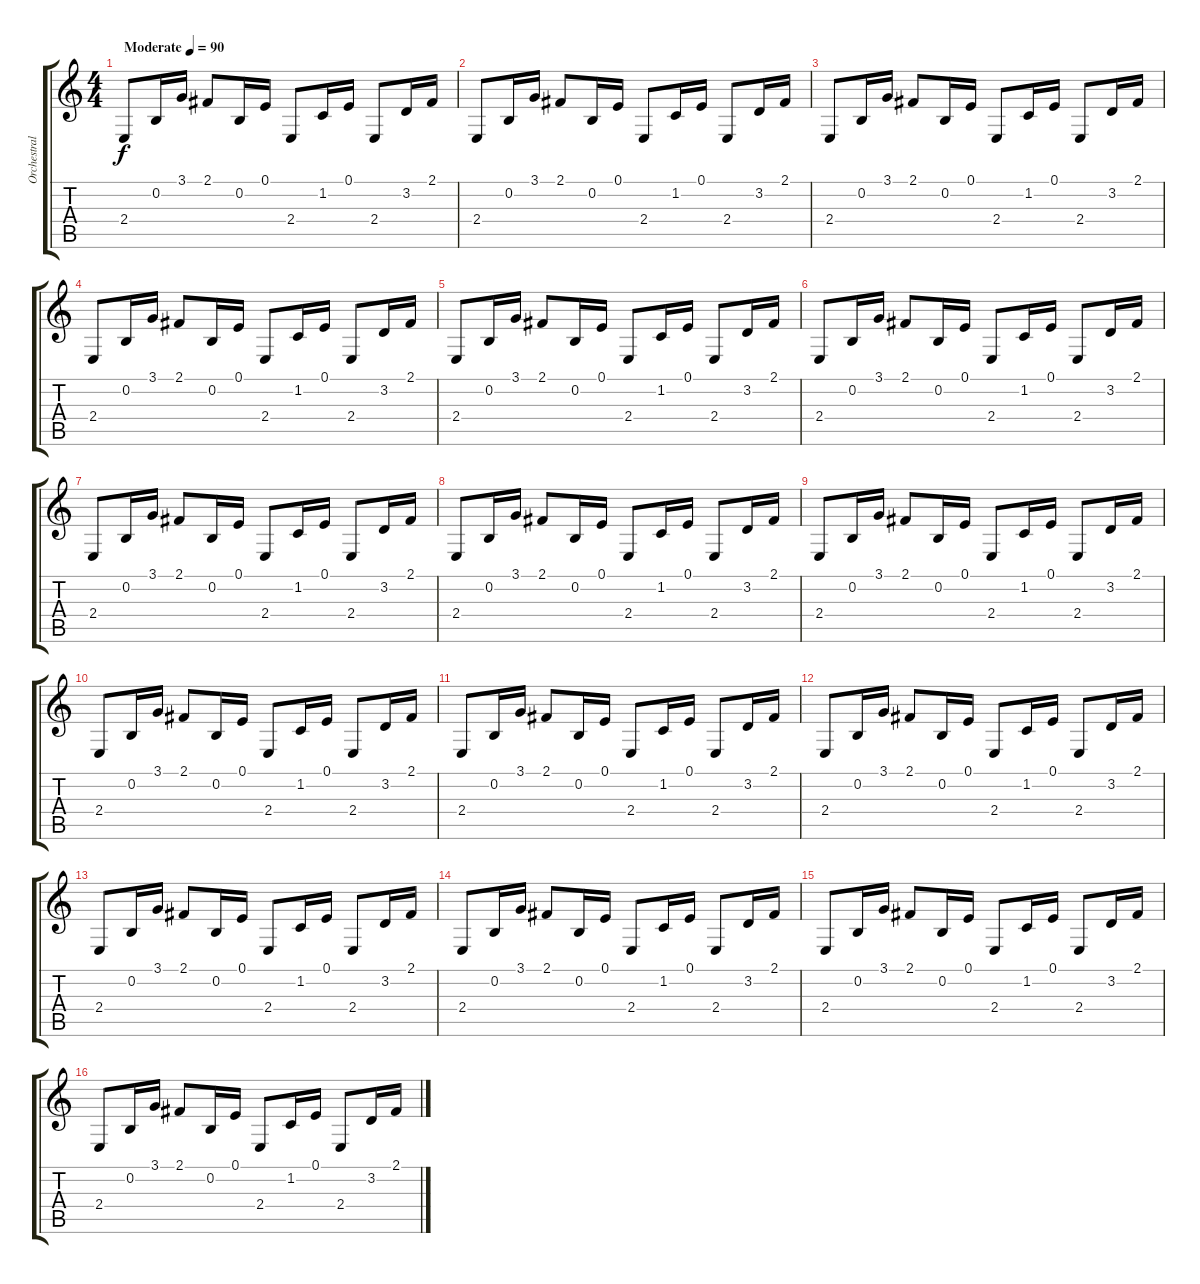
\track ("Orchestral Harp" "Orchestral") {instrument orchestralharp}
\staff {score tabs}
\tuning (E4 B3 G3 D3 A2 E2) {hide}
\ts (4 4)
\tempo (90 "Moderate")
\clef g2
\ks c
2.4.8{dy f instrument orchestralharp} 0.2.16 3.1.16 2.1.8 0.2.16 0.1.16 2.4.8 1.2.16 0.1.16 2.4.8 3.2.16 2.1.16 |
2.4.8 0.2.16 3.1.16 2.1.8 0.2.16 0.1.16 2.4.8 1.2.16 0.1.16 2.4.8 3.2.16 2.1.16 |
2.4.8 0.2.16 3.1.16 2.1.8 0.2.16 0.1.16 2.4.8 1.2.16 0.1.16 2.4.8 3.2.16 2.1.16 |
2.4.8 0.2.16 3.1.16 2.1.8 0.2.16 0.1.16 2.4.8 1.2.16 0.1.16 2.4.8 3.2.16 2.1.16 |
2.4.8 0.2.16 3.1.16 2.1.8 0.2.16 0.1.16 2.4.8 1.2.16 0.1.16 2.4.8 3.2.16 2.1.16 |
2.4.8 0.2.16 3.1.16 2.1.8 0.2.16 0.1.16 2.4.8 1.2.16 0.1.16 2.4.8 3.2.16 2.1.16 |
2.4.8 0.2.16 3.1.16 2.1.8 0.2.16 0.1.16 2.4.8 1.2.16 0.1.16 2.4.8 3.2.16 2.1.16 |
2.4.8 0.2.16 3.1.16 2.1.8 0.2.16 0.1.16 2.4.8 1.2.16 0.1.16 2.4.8 3.2.16 2.1.16 |
2.4.8 0.2.16 3.1.16 2.1.8 0.2.16 0.1.16 2.4.8 1.2.16 0.1.16 2.4.8 3.2.16 2.1.16 |
2.4.8 0.2.16 3.1.16 2.1.8 0.2.16 0.1.16 2.4.8 1.2.16 0.1.16 2.4.8 3.2.16 2.1.16 |
2.4.8 0.2.16 3.1.16 2.1.8 0.2.16 0.1.16 2.4.8 1.2.16 0.1.16 2.4.8 3.2.16 2.1.16 |
2.4.8 0.2.16 3.1.16 2.1.8 0.2.16 0.1.16 2.4.8 1.2.16 0.1.16 2.4.8 3.2.16 2.1.16 |
2.4.8 0.2.16 3.1.16 2.1.8 0.2.16 0.1.16 2.4.8 1.2.16 0.1.16 2.4.8 3.2.16 2.1.16 |
2.4.8 0.2.16 3.1.16 2.1.8 0.2.16 0.1.16 2.4.8 1.2.16 0.1.16 2.4.8 3.2.16 2.1.16 |
2.4.8 0.2.16 3.1.16 2.1.8 0.2.16 0.1.16 2.4.8 1.2.16 0.1.16 2.4.8 3.2.16 2.1.16 |
2.4.8 0.2.16 3.1.16 2.1.8 0.2.16 0.1.16 2.4.8 1.2.16 0.1.16 2.4.8 3.2.16 2.1.16
